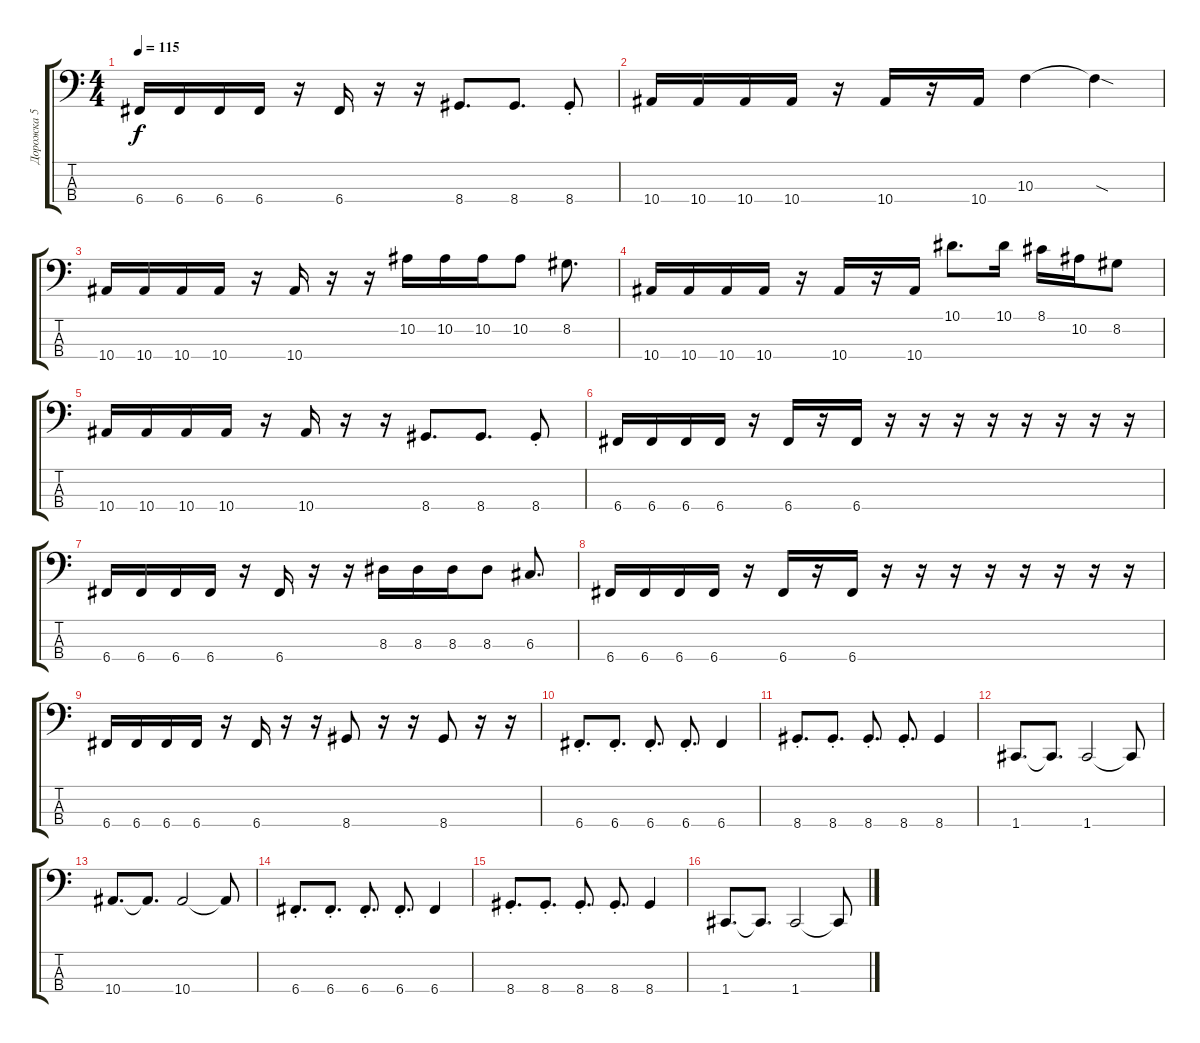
\track ("Дорожка 5" "Дорожка 5") {instrument electricbassfinger}
\staff {score tabs}
\tuning (F2 C2 G1 C1) {hide}
\ts (4 4)
\tempo 115
\clef f4
\ks c
6.4.16{dy f} 6.4.16 6.4.16 6.4.16 r.16 6.4.16 r.16 r.16 8.4.8{d} 8.4.8{d} 8.4{st}.8 |
10.4.16 10.4.16 10.4.16 10.4.16 r.16 10.4.16 r.16 10.4.16 10.3.4 10.3{sod t}.4 |
10.4.16 10.4.16 10.4.16 10.4.16 r.16 10.4.16 r.16 r.16 10.2.16 10.2.16 10.2.16 10.2.8 8.2.8{d} |
10.4.16 10.4.16 10.4.16 10.4.16 r.16 10.4.16 r.16 10.4.16 10.1.8{d} 10.1.16 8.1.16 10.2.16 8.2.8 |
10.4.16 10.4.16 10.4.16 10.4.16 r.16 10.4.16 r.16 r.16 8.4.8{d} 8.4.8{d} 8.4{st}.8 |
6.4.16 6.4.16 6.4.16 6.4.16 r.16 6.4.16 r.16 6.4.16 r.16 r.16 r.16 r.16 r.16 r.16 r.16 r.16 |
6.4.16 6.4.16 6.4.16 6.4.16 r.16 6.4.16 r.16 r.16 8.3.16 8.3.16 8.3.16 8.3.8 6.3.8{d} |
6.4.16 6.4.16 6.4.16 6.4.16 r.16 6.4.16 r.16 6.4.16 r.16 r.16 r.16 r.16 r.16 r.16 r.16 r.16 |
6.4.16 6.4.16 6.4.16 6.4.16 r.16 6.4.16 r.16 r.16 8.4.8 r.16 r.16 8.4.8 r.16 r.16 |
6.4{st}.8{d} 6.4{st}.8{d} 6.4{st}.8{d} 6.4{st}.8{d} 6.4.4 |
8.4{st}.8{d} 8.4{st}.8{d} 8.4{st}.8{d} 8.4{st}.8{d} 8.4.4 |
1.4.8{d} 1.4{t}.8{d} 1.4.2 1.4{t}.8 |
10.4.8{d} 10.4{t}.8{d} 10.4.2 10.4{t}.8 |
6.4{st}.8{d} 6.4{st}.8{d} 6.4{st}.8{d} 6.4{st}.8{d} 6.4.4 |
8.4{st}.8{d} 8.4{st}.8{d} 8.4{st}.8{d} 8.4{st}.8{d} 8.4.4 |
1.4.8{d} 1.4{t}.8{d} 1.4.2 1.4{t}.8
